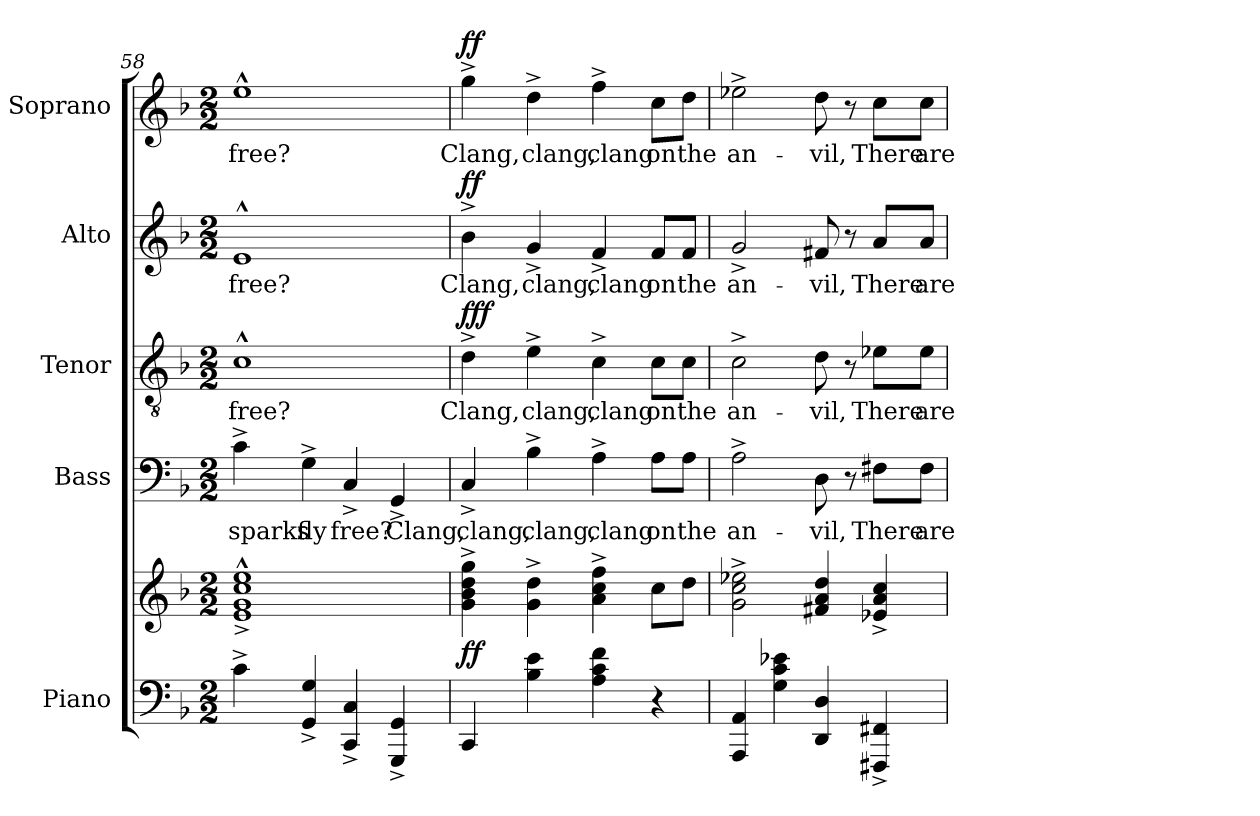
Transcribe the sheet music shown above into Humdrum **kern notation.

**kern	**kern	**dynam	**kern	**text	**kern	**text	**dynam	**kern	**text	**dynam	**kern	**text	**dynam
*part5	*part5	*part5	*part4	*part4	*part3	*part3	*part3	*part2	*part2	*part2	*part1	*part1	*part1
*staff6	*staff5	*staff5/6	*staff4	*staff4	*staff3	*staff3	*staff3	*staff2	*staff2	*staff2	*staff1	*staff1	*staff1
*I"Piano	*	*	*I"Bass	*	*I"Tenor	*	*	*I"Alto	*	*	*I"Soprano	*	*
*I'Pno.	*	*	*I'B.	*	*I'T.	*	*	*I'A.	*	*	*I'S.	*	*
*clefF4	*clefG2	*	*clefF4	*	*clefGv2	*	*	*clefG2	*	*	*clefG2	*	*
*	*	*	*	*	*ITrd7c12	*	*	*	*	*	*	*	*
*k[b-]	*k[b-]	*	*k[b-]	*	*k[b-]	*	*	*k[b-]	*	*	*k[b-]	*	*
*F:	*F:	*	*F:	*	*F:	*	*	*F:	*	*	*F:	*	*
*M2/2	*M2/2	*	*M2/2	*	*M2/2	*	*	*M2/2	*	*	*M2/2	*	*
=58	=58	=58	=58	=58	=58	=58	=58	=58	=58	=58	=58	=58	=58
!	!	!	!	!LO:LY:b:color=#000000	!	!	!	!	!	!	!	!	!
!	!	!	!	!	!	!LO:LY:b:color=#000000	!	!	!	!	!	!	!
!	!	!	!	!	!	!	!	!	!LO:LY:b:color=#000000	!	!	!	!
!	!	!	!	!	!	!	!	!	!	!	!	!LO:LY:b:color=#000000	!
4c^i\	1ei^^^ 1gi^^^ 1cci^^^ 1eei^^^	.	4c^i\	sparks	1C^^i	free?	.	1e^^i	free?	.	1ee^^i	free?	.
!	!	!	!	!LO:LY:b:color=#000000	!	!	!	!	!	!	!	!	!
4GGi/^ 4Gi^	.	.	4G^i\	fly	.	.	.	.	.	.	.	.	.
!	!	!	!	!LO:LY:b:color=#000000	!	!	!	!	!	!	!	!	!
4CCi/^ 4Ci^	.	.	4C^i/	free?	.	.	.	.	.	.	.	.	.
!	!	!	!	!LO:LY:b:color=#000000	!	!	!	!	!	!	!	!	!
4GGGi/^ 4GGi^	.	.	4GG^i/	Clang,	.	.	.	.	.	.	.	.	.
=59	=59	=59	=59	=59	=59	=59	=59	=59	=59	=59	=59	=59	=59
!	!	!	!	!LO:LY:b:color=#000000	!	!	!	!	!	!	!	!	!
!	!	!	!	!	!	!LO:LY:b:color=#000000	!	!	!	!	!	!	!
!	!	!	!	!	!	!	!	!	!LO:LY:b:color=#000000	!	!	!	!
!	!	!	!	!	!	!	!	!	!	!	!	!LO:LY:b:color=#000000	!
4CCi/	4gi\^ 4b-i^ 4ddi^ 4ggi^	ff	4C^i/	clang,	4D^i\	Clang,	f ff	4b-^i\	Clang,	ff	4gg^i\	Clang,	ff
!	!	!	!	!LO:LY:b:color=#000000	!	!	!	!	!	!	!	!	!
!	!	!	!	!	!	!LO:LY:b:color=#000000	!	!	!	!	!	!	!
!	!	!	!	!	!	!	!	!	!LO:LY:b:color=#000000	!	!	!	!
!	!	!	!	!	!	!	!	!	!	!	!	!LO:LY:b:color=#000000	!
4B-i\ 4ei	4gi\^ 4ddi^	.	4B-^i\	clang,	4E^i\	clang,	.	4g^i/	clang,	.	4dd^i\	clang,	.
!	!	!	!	!LO:LY:b:color=#000000	!	!	!	!	!	!	!	!	!
!	!	!	!	!	!	!LO:LY:b:color=#000000	!	!	!	!	!	!	!
!	!	!	!	!	!	!	!	!	!LO:LY:b:color=#000000	!	!	!	!
!	!	!	!	!	!	!	!	!	!	!	!	!LO:LY:b:color=#000000	!
4Ai\ 4ci 4fi	4ai\^ 4cci^ 4ffi^	.	4A^i\	clang	4C^i\	clang	.	4f^i/	clang	.	4ff^i\	clang	.
!	!	!	!	!LO:LY:b:color=#000000	!	!	!	!	!	!	!	!	!
!	!	!	!	!	!	!LO:LY:b:color=#000000	!	!	!	!	!	!	!
!	!	!	!	!	!	!	!	!	!LO:LY:b:color=#000000	!	!	!	!
!	!	!	!	!	!	!	!	!	!	!	!	!LO:LY:b:color=#000000	!
4r	8cci\L	.	8Ai\L	on	8Ci\L	on	.	8fi/L	on	.	8cci\L	on	.
!	!	!	!	!LO:LY:b:color=#000000	!	!	!	!	!	!	!	!	!
!	!	!	!	!	!	!LO:LY:b:color=#000000	!	!	!	!	!	!	!
!	!	!	!	!	!	!	!	!	!LO:LY:b:color=#000000	!	!	!	!
!	!	!	!	!	!	!	!	!	!	!	!	!LO:LY:b:color=#000000	!
.	8ddi\J	.	8Ai\J	the	8Ci\J	the	.	8fi/J	the	.	8ddi\J	the	.
!!LO:PB:g=z
=60	=60	=60	=60	=60	=60	=60	=60	=60	=60	=60	=60	=60	=60
!	!	!	!	!LO:LY:b:color=#000000	!	!	!	!	!	!	!	!	!
!	!	!	!	!	!	!LO:LY:b:color=#000000	!	!	!	!	!	!	!
!	!	!	!	!	!	!	!	!	!LO:LY:b:color=#000000	!	!	!	!
!	!	!	!	!	!	!	!	!	!	!	!	!LO:LY:b:color=#000000	!
4AAAi/ 4AAi	2gi\^ 2cci^ 2ee-Xi^	.	2A^i\	an-	2C^i\	an-	.	2g^i/	an-	.	2ee-X^i\	an-	.
4Gi\ 4ci 4e-Xi	.	.	.	.	.	.	.	.	.	.	.	.	.
!	!	!	!	!LO:LY:b:color=#000000	!	!	!	!	!	!	!	!	!
!	!	!	!	!	!	!LO:LY:b:color=#000000	!	!	!	!	!	!	!
!	!	!	!	!	!	!	!	!	!LO:LY:b:color=#000000	!	!	!	!
!	!	!	!	!	!	!	!	!	!	!	!	!LO:LY:b:color=#000000	!
4DDi/ 4Di	4f#Xi/ 4ai 4ddi	.	8Di\	-vil,	8Di\	-vil,	.	8f#Xi/	-vil,	.	8ddi\	-vil,	.
.	.	.	8r	.	8r	.	.	8r	.	.	8r	.	.
!	!	!	!	!LO:LY:b:color=#000000	!	!	!	!	!	!	!	!	!
!	!	!	!	!	!	!LO:LY:b:color=#000000	!	!	!	!	!	!	!
!	!	!	!	!	!	!	!	!	!LO:LY:b:color=#000000	!	!	!	!
!	!	!	!	!	!	!	!	!	!	!	!	!LO:LY:b:color=#000000	!
4FFF#Xi/^ 4FF#Xi^	4e-Xi/^ 4ai^ 4cci^	.	8F#Xi\L	There	8E-Xi\L	There	.	8ai/L	There	.	8cci\L	There	.
!	!	!	!	!LO:LY:b:color=#000000	!	!	!	!	!	!	!	!	!
!	!	!	!	!	!	!LO:LY:b:color=#000000	!	!	!	!	!	!	!
!	!	!	!	!	!	!	!	!	!LO:LY:b:color=#000000	!	!	!	!
!	!	!	!	!	!	!	!	!	!	!	!	!LO:LY:b:color=#000000	!
.	.	.	8F#i\J	are	8E-i\J	are	.	8ai/J	are	.	8cci\J	are	.
=	=	=	=	=	=	=	=	=	=	=	=	=	=
*-	*-	*-	*-	*-	*-	*-	*-	*-	*-	*-	*-	*-	*-
